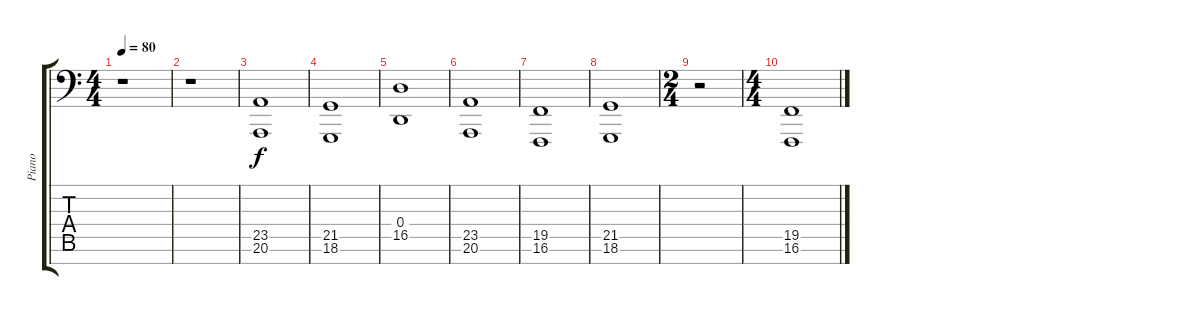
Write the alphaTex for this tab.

\track ("Piano" "Piano") {instrument acousticgrandpiano}
\staff {score tabs}
\tuning (E4 B3 G3 D3 Bb0 Db0 C-1) {hide}
\ts (4 4)
\tempo 80
\clef f4
\ks c
r.1{dy f instrument acousticgrandpiano} |
r.1 |
(23.5 20.6).1 |
(21.5 18.6).1 |
(0.4 16.5).1 |
(23.5 20.6).1 |
(19.5 16.6).1 |
(21.5 18.6).1 |
\ts (2 4)
r.2 |
\ts (4 4)
(19.5 16.6).1
